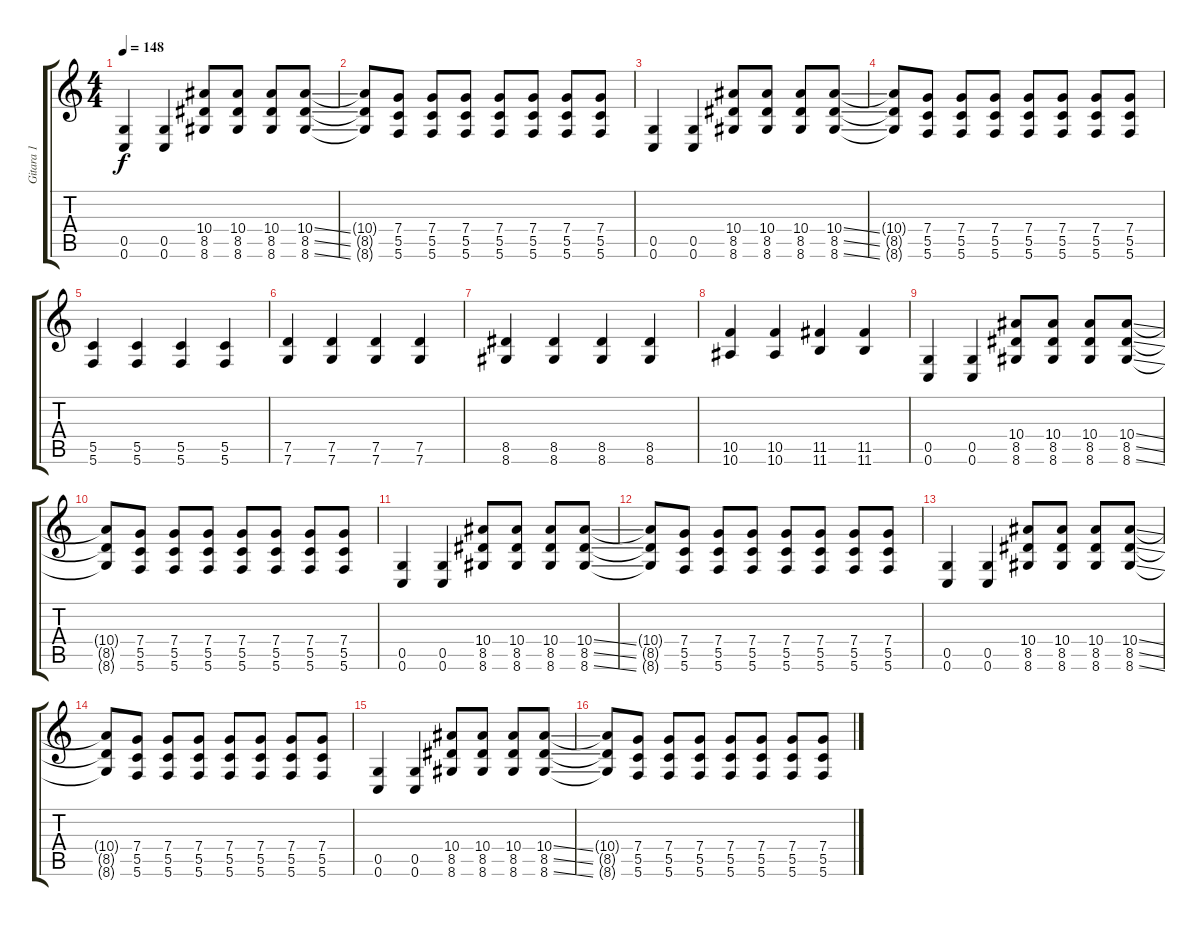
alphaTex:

\track ("Gitara 1" "Gitara 1") {instrument distortionguitar}
\staff {score tabs}
\tuning (D4 A3 F3 C3 G2 C2) {hide}
\ts (4 4)
\tempo 148
\clef g2
\ks c
(0.5 0.6).4{dy f volume 16 balance 14 instrument distortionguitar} (0.5 0.6).4 (10.4 8.5 8.6).8 (10.4 8.5 8.6).8 (10.4 8.5 8.6).8 (10.4{ss} 8.5{ss} 8.6{ss}).8 |
(10.4{t} 8.5{t} 8.6{t}).8 (7.4 5.5 5.6).8 (7.4 5.5 5.6).8 (7.4 5.5 5.6).8 (7.4 5.5 5.6).8 (7.4 5.5 5.6).8 (7.4 5.5 5.6).8 (7.4 5.5 5.6).8 |
(0.5 0.6).4{volume 16 balance 14 instrument distortionguitar} (0.5 0.6).4 (10.4 8.5 8.6).8 (10.4 8.5 8.6).8 (10.4 8.5 8.6).8 (10.4{ss} 8.5{ss} 8.6{ss}).8 |
(10.4{t} 8.5{t} 8.6{t}).8 (7.4 5.5 5.6).8 (7.4 5.5 5.6).8 (7.4 5.5 5.6).8 (7.4 5.5 5.6).8 (7.4 5.5 5.6).8 (7.4 5.5 5.6).8 (7.4 5.5 5.6).8 |
(5.5 5.6).4 (5.5 5.6).4 (5.5 5.6).4 (5.5 5.6).4 |
(7.5 7.6).4 (7.5 7.6).4 (7.5 7.6).4 (7.5 7.6).4 |
(8.5 8.6).4 (8.5 8.6).4 (8.5 8.6).4 (8.5 8.6).4 |
(10.5 10.6).4 (10.5 10.6).4 (11.5 11.6).4 (11.5 11.6).4 |
(0.5 0.6).4{volume 16 balance 14 instrument distortionguitar} (0.5 0.6).4 (10.4 8.5 8.6).8 (10.4 8.5 8.6).8 (10.4 8.5 8.6).8 (10.4{ss} 8.5{ss} 8.6{ss}).8 |
(10.4{t} 8.5{t} 8.6{t}).8 (7.4 5.5 5.6).8 (7.4 5.5 5.6).8 (7.4 5.5 5.6).8 (7.4 5.5 5.6).8 (7.4 5.5 5.6).8 (7.4 5.5 5.6).8 (7.4 5.5 5.6).8 |
(0.5 0.6).4{volume 16 balance 14 instrument distortionguitar} (0.5 0.6).4 (10.4 8.5 8.6).8 (10.4 8.5 8.6).8 (10.4 8.5 8.6).8 (10.4{ss} 8.5{ss} 8.6{ss}).8 |
(10.4{t} 8.5{t} 8.6{t}).8 (7.4 5.5 5.6).8 (7.4 5.5 5.6).8 (7.4 5.5 5.6).8 (7.4 5.5 5.6).8 (7.4 5.5 5.6).8 (7.4 5.5 5.6).8 (7.4 5.5 5.6).8 |
(0.5 0.6).4{volume 16 balance 14 instrument distortionguitar} (0.5 0.6).4 (10.4 8.5 8.6).8 (10.4 8.5 8.6).8 (10.4 8.5 8.6).8 (10.4{ss} 8.5{ss} 8.6{ss}).8 |
(10.4{t} 8.5{t} 8.6{t}).8 (7.4 5.5 5.6).8 (7.4 5.5 5.6).8 (7.4 5.5 5.6).8 (7.4 5.5 5.6).8 (7.4 5.5 5.6).8 (7.4 5.5 5.6).8 (7.4 5.5 5.6).8 |
(0.5 0.6).4{volume 16 balance 14 instrument distortionguitar} (0.5 0.6).4 (10.4 8.5 8.6).8 (10.4 8.5 8.6).8 (10.4 8.5 8.6).8 (10.4{ss} 8.5{ss} 8.6{ss}).8 |
(10.4{t} 8.5{t} 8.6{t}).8 (7.4 5.5 5.6).8 (7.4 5.5 5.6).8 (7.4 5.5 5.6).8 (7.4 5.5 5.6).8 (7.4 5.5 5.6).8 (7.4 5.5 5.6).8 (7.4 5.5 5.6).8
